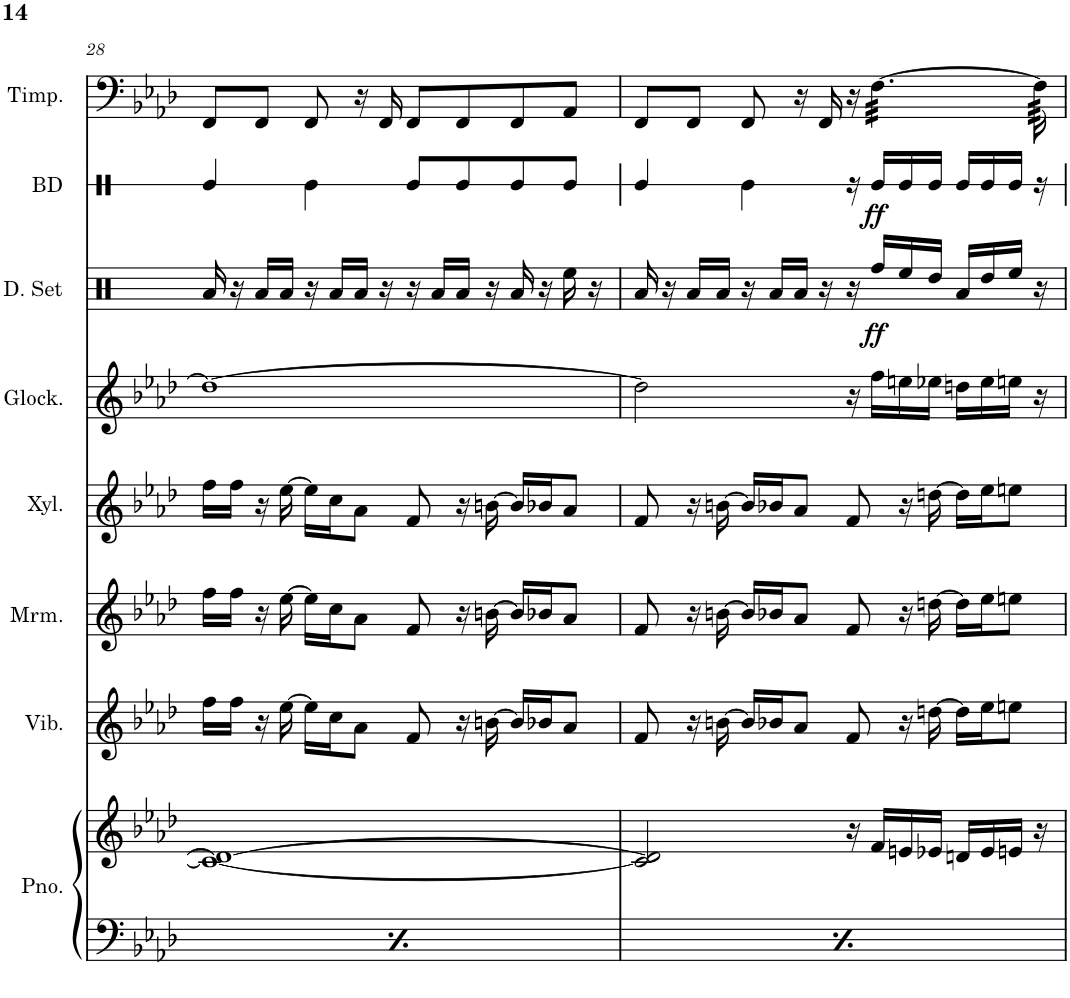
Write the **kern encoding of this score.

**kern	**kern	**kern	**kern	**kern	**kern	**kern	**dynam	**kern	**dynam	**kern
*part8	*part8	*part7	*part6	*part5	*part4	*part3	*part3	*part2	*part2	*part1
*staff9	*staff8	*staff7	*staff6	*staff5	*staff4	*staff3	*staff3	*staff2	*staff2	*staff1
*I"Piano	*	*I"Vibraphone	*I"Marimba	*I"Xylophone	*I"Glockenspiel	*I"Drumset	*	*I"Bass Drum	*	*I"Timpani
*I'Pno.	*	*I'Vib.	*I'Mrm.	*I'Xyl.	*I'Glock.	*I'D. Set	*	*I'BD	*	*I'Timp.
!!LO:PB:g=z
*clefF4	*clefG2	*clefG2	*clefG2	*clefG2	*clefG2	*clefX	*	*clefX	*	*clefF4
*	*	*	*	*Trd-7c-12	*Trd-14c-24	*	*	*	*	*
*k[b-e-a-d-]	*k[b-e-a-d-]	*k[b-e-a-d-]	*k[b-e-a-d-]	*k[b-e-a-d-]	*k[b-e-a-d-]	*k[]	*	*k[]	*	*k[b-e-a-d-]
*M4/4	*M4/4	*M4/4	*M4/4	*M4/4	*M4/4	*M4/4	*	*M4/4	*	*M4/4
=28	=28	=28	=28	=28	=28	=28	=28	=28	=28	=28
8.FF/L	1c_ 1d_	16ff\LL	16ff\LL	16ff\LL	1dd_	16Ra/	.	4Re/	.	8FF/L
.	.	16ff\JJ	16ff\JJ	16ff\JJ	.	16r	.	.	.	.
.	.	16r	16r	16r	.	16Ra/LL	.	.	.	8FF/J
16EE-/Jk	.	[16ee-\	[16ee-\	[16ee-\	.	16Ra/JJ	.	.	.	.
8.FF/L	.	16ee-\LL]	16ee-\LL]	16ee-\LL]	.	16r	.	4Re\	.	8FF/
.	.	16cc\J	16cc\J	16cc\J	.	16Ra/LL	.	.	.	.
.	.	8a-\J	8a-\J	8a-\J	.	16Ra/JJ	.	.	.	16r
16EE-/Jk	.	.	.	.	.	16r	.	.	.	16FF/
8.FF/L	.	8f/	8f/	8f/	.	16r	.	8Re/L	.	8FF/L
.	.	.	.	.	.	16Ra/LL	.	.	.	.
.	.	16r	16r	16r	.	16Ra/JJ	.	8Re/	.	8FF/
16EE-/Jk	.	[16bn\	[16bn\	[16bn\	.	16r	.	.	.	.
8FF/L	.	16b/LL]	16b/LL]	16b/LL]	.	16Ra/	.	8Re/	.	8FF/
.	.	16b-X/J	16b-X/J	16b-X/J	.	16r	.	.	.	.
8CC/J	.	8a-/J	8a-/J	8a-/J	.	16Ree\	.	8Re/J	.	8AA-/J
.	.	.	.	.	.	16r	.	.	.	.
=29	=29	=29	=29	=29	=29	=29	=29	=29	=29	=29
8.FF/L	2c/] 2d/]	8f/	8f/	8f/	2dd\]	16Ra/	.	4Re/	.	8FF/L
.	.	.	.	.	.	16r	.	.	.	.
.	.	16r	16r	16r	.	16Ra/LL	.	.	.	8FF/J
16EE-/Jk	.	[16bn\	[16bn\	[16bn\	.	16Ra/JJ	.	.	.	.
8.FF/L	.	16b/LL]	16b/LL]	16b/LL]	.	16r	.	4Re\	.	8FF/
.	.	16b-X/J	16b-X/J	16b-X/J	.	16Ra/LL	.	.	.	.
.	.	8a-/J	8a-/J	8a-/J	.	16Ra/JJ	.	.	.	16r
16EE-/Jk	.	.	.	.	.	16r	.	.	.	16FF/
8.FF/L	16r	8f/	8f/	8f/	16r	16r	.	16r	.	16r
!	!	!	!	!	!	!	!LO:DY:b	!	!LO:DY:b	!
*	*	*	*	*	*	*	*	*	*	*tremolo
.	16f/LL	.	.	.	16ff\LL	16Rff/LL	ff	16Re/LL	ff	[32F\LLL
.	.	.	.	.	.	.	.	.	.	32F\
.	16en/	16r	16r	16r	16een\	16Ree/	.	16Re/	.	32F\
.	.	.	.	.	.	.	.	.	.	32F\
16EE-/Jk	16e-X/JJ	[16ddn\	[16ddn\	[16ddn\	16ee-X\JJ	16Rdd/JJ	.	16Re/JJ	.	32F\
.	.	.	.	.	.	.	.	.	.	32F\
8FF/L	16dn/LL	16dd\LL]	16dd\LL]	16dd\LL]	16ddn\LL	16Ra/LL	.	16Re/LL	.	32F\
.	.	.	.	.	.	.	.	.	.	32F\
.	16e-/	16ee-\J	16ee-\J	16ee-\J	16ee-\	16Rdd/	.	16Re/	.	32F\
.	.	.	.	.	.	.	.	.	.	32F\
8CC/J	16en/JJ	8een\J	8een\J	8een\J	16een\JJ	16Ree/JJ	.	16Re/JJ	.	32F\
.	.	.	.	.	.	.	.	.	.	32F\JJJ
.	16r	.	.	.	16r	16r	.	16r	.	128F\]
.	.	.	.	.	.	.	.	.	.	128F\
.	.	.	.	.	.	.	.	.	.	128F\
.	.	.	.	.	.	.	.	.	.	128F\
.	.	.	.	.	.	.	.	.	.	128F\
.	.	.	.	.	.	.	.	.	.	128F\
.	.	.	.	.	.	.	.	.	.	128F\
.	.	.	.	.	.	.	.	.	.	128F\
*	*	*	*	*	*	*	*	*	*	*Xtremolo
=	=	=	=	=	=	=	=	=	=	=
*-	*-	*-	*-	*-	*-	*-	*-	*-	*-	*-
